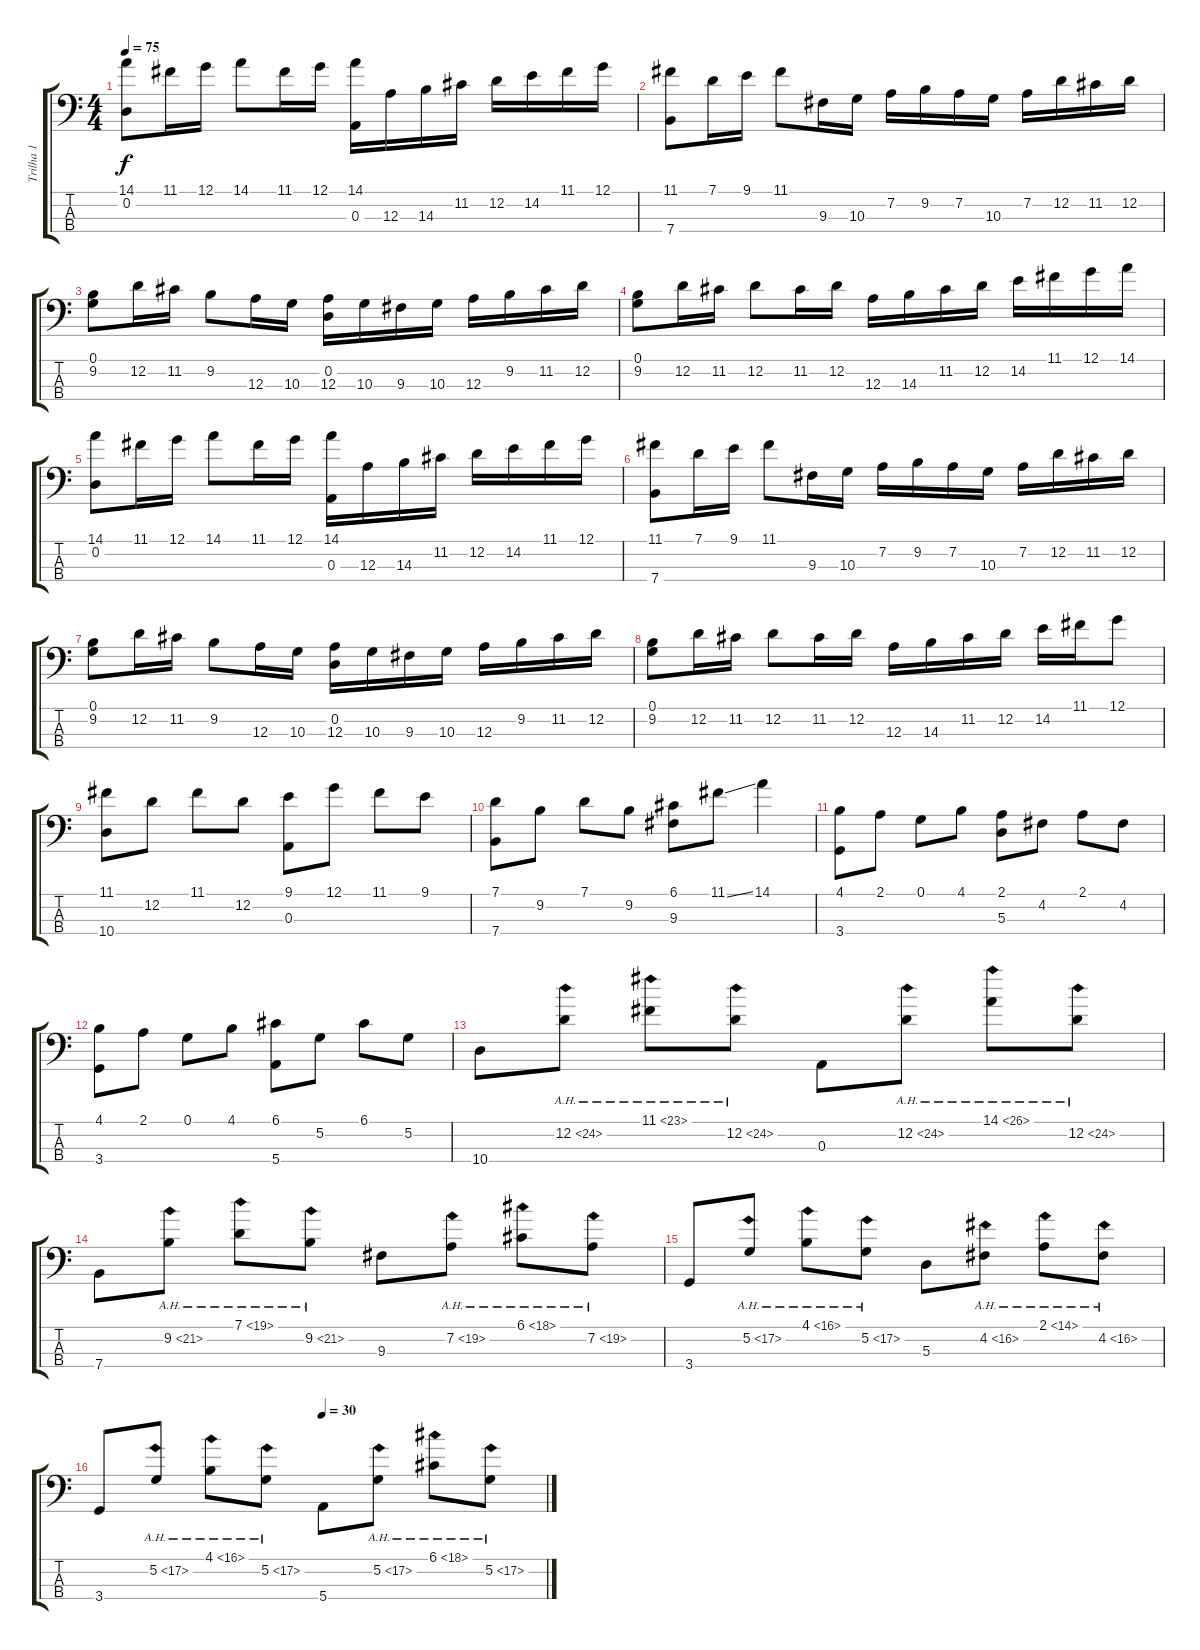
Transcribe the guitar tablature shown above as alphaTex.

\track ("Trilha 1" "Trilha 1") {instrument electricbassfinger}
\staff {score tabs}
\tuning (G2 D2 A1 E1) {hide}
\ts (4 4)
\tempo 75
\clef f4
\ks c
(14.1 0.2).8{dy f} 11.1.16 12.1.16 14.1.8 11.1.16 12.1.16 (14.1 0.3).16 12.3.16 14.3.16 11.2.16 12.2.16 14.2.16 11.1.16 12.1.16 |
(11.1 7.4).8 7.1.16 9.1.16 11.1.8 9.3.16 10.3.16 7.2.16 9.2.16 7.2.16 10.3.16 7.2.16 12.2.16 11.2.16 12.2.16 |
(0.1 9.2).8 12.2.16 11.2.16 9.2.8 12.3.16 10.3.16 (0.2 12.3).16 10.3.16 9.3.16 10.3.16 12.3.16 9.2.16 11.2.16 12.2.16 |
(0.1 9.2).8 12.2.16 11.2.16 12.2.8 11.2.16 12.2.16 12.3.16 14.3.16 11.2.16 12.2.16 14.2.16 11.1.16 12.1.16 14.1.16 |
(14.1 0.2).8 11.1.16 12.1.16 14.1.8 11.1.16 12.1.16 (14.1 0.3).16 12.3.16 14.3.16 11.2.16 12.2.16 14.2.16 11.1.16 12.1.16 |
(11.1 7.4).8 7.1.16 9.1.16 11.1.8 9.3.16 10.3.16 7.2.16 9.2.16 7.2.16 10.3.16 7.2.16 12.2.16 11.2.16 12.2.16 |
(0.1 9.2).8 12.2.16 11.2.16 9.2.8 12.3.16 10.3.16 (0.2 12.3).16 10.3.16 9.3.16 10.3.16 12.3.16 9.2.16 11.2.16 12.2.16 |
(0.1 9.2).8 12.2.16 11.2.16 12.2.8 11.2.16 12.2.16 12.3.16 14.3.16 11.2.16 12.2.16 14.2.16 11.1.16 12.1.8 |
(11.1 10.4).8 12.2.8 11.1.8 12.2.8 (9.1 0.3).8 12.1.8 11.1.8 9.1.8 |
(7.1 7.4).8 9.2.8 7.1.8 9.2.8 (6.1 9.3).8 11.1{ss}.8 14.1.4 |
(4.1 3.4).8 2.1.8 0.1.8 4.1.8 (2.1 5.3).8 4.2.8 2.1.8 4.2.8 |
(4.1 3.4).8 2.1.8 0.1.8 4.1.8 (6.1 5.4).8 5.2.8 6.1.8 5.2.8 |
10.4.8 12.2{ah 12}.8 11.1{ah 12}.8 12.2{ah 12}.8 0.3.8 12.2{ah 12}.8 14.1{ah 12}.8 12.2{ah 12}.8 |
7.4.8 9.2{ah 12}.8 7.1{ah 12}.8 9.2{ah 12}.8 9.3.8 7.2{ah 12}.8 6.1{ah 12}.8 7.2{ah 12}.8 |
3.4.8 5.2{ah 12}.8 4.1{ah 12}.8 5.2{ah 12}.8 5.3.8 4.2{ah 12}.8 2.1{ah 12}.8 4.2{ah 12}.8 |
\tempo (30 0.5)
3.4.8 5.2{ah 12}.8 4.1{ah 12}.8 5.2{ah 12}.8 5.4.8 5.2{ah 12}.8 6.1{ah 12}.8 5.2{ah 12}.8
